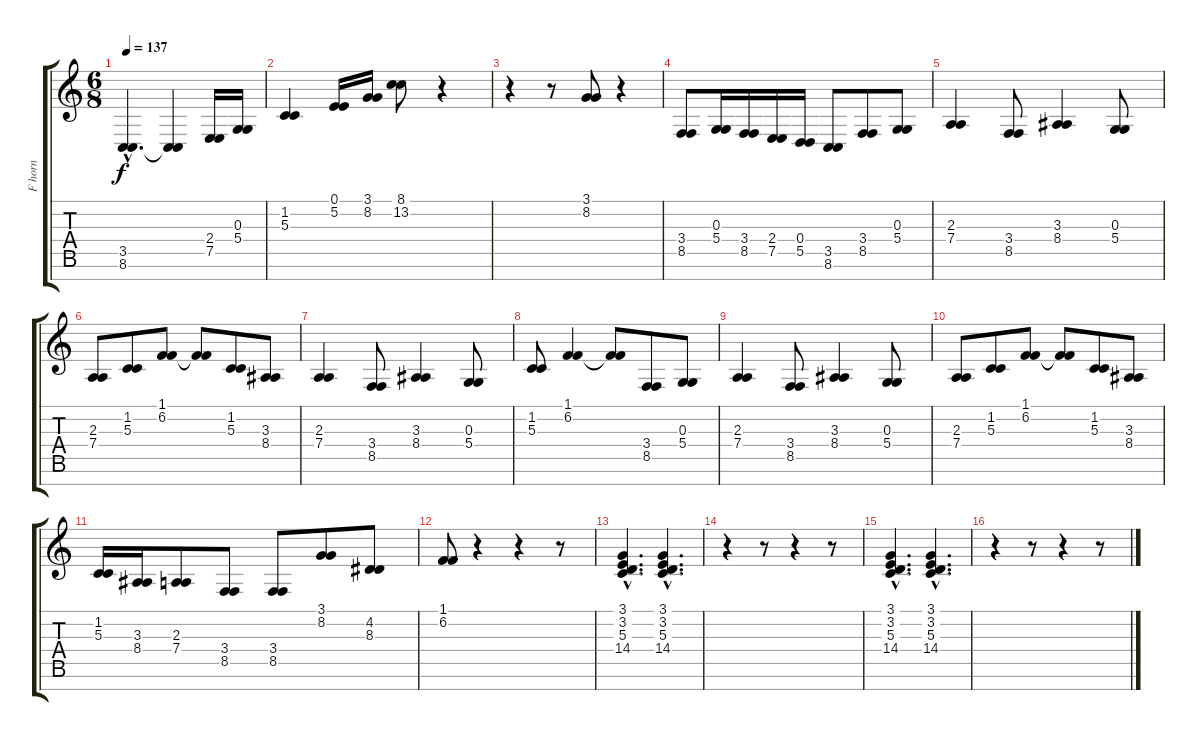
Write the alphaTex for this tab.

\track ("F horn" "F horn") {instrument frenchhorn}
\staff {score tabs}
\tuning (E4 B3 G3 D3 A2 E2 B1) {hide}
\ts (6 8)
\tempo 137
\clef g2
\ks c
(3.5{hac} 8.6{hac}).4{d dy f} (3.5{t} 8.6{t}).4 (2.4 7.5).16 (0.3 5.4).16 |
(1.2 5.3).4 (0.1 5.2).16 (3.1 8.2).16 (8.1 13.2).8 r.4 |
r.4 r.8 (3.1 8.2).8 r.4 |
(3.4 8.5).8 (0.3 5.4).16 (3.4 8.5).16 (2.4 7.5).16 (0.4 5.5).16 (3.5 8.6).8 (3.4 8.5).8 (0.3 5.4).8 |
(2.3 7.4).4 (3.4 8.5).8 (3.3 8.4).4 (0.3 5.4).8 |
(2.3 7.4).8 (1.2 5.3).8 (1.1 6.2).8 (1.1{t} 6.2{t}).8 (1.2 5.3).8 (3.3 8.4).8 |
(2.3 7.4).4 (3.4 8.5).8 (3.3 8.4).4 (0.3 5.4).8 |
(1.2 5.3).8 (1.1 6.2).4 (1.1{t} 6.2{t}).8 (3.4 8.5).8 (0.3 5.4).8 |
(2.3 7.4).4 (3.4 8.5).8 (3.3 8.4).4 (0.3 5.4).8 |
(2.3 7.4).8 (1.2 5.3).8 (1.1 6.2).8 (1.1{t} 6.2{t}).8 (1.2 5.3).8 (3.3 8.4).8 |
(1.2 5.3).16 (3.3 8.4).16 (2.3 7.4).8 (3.4 8.5).8 (3.4 8.5).8 (3.1 8.2).8 (4.2 8.3).8 |
(1.1 6.2).8 r.4 r.4 r.8 |
(3.1{hac} 3.2{hac} 5.3{hac} 14.4{hac}).4{d} (3.1{hac} 3.2{hac} 5.3{hac} 14.4{hac}).4{d} |
r.4 r.8 r.4 r.8 |
(3.1{hac} 3.2{hac} 5.3{hac} 14.4{hac}).4{d} (3.1{hac} 3.2{hac} 5.3{hac} 14.4{hac}).4{d} |
r.4 r.8 r.4 r.8
